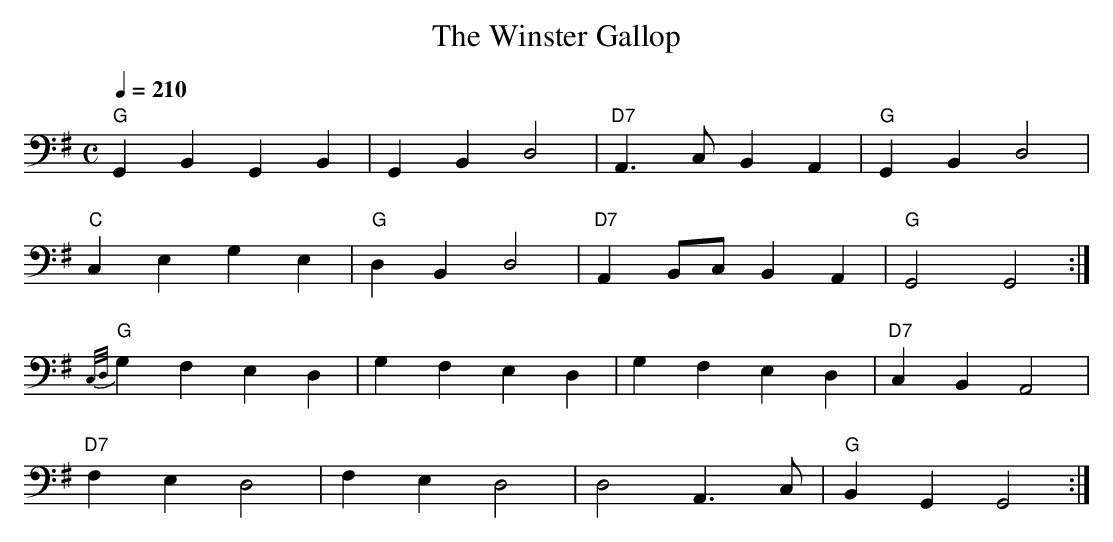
X:1
T: Winster Gallop, The
M: C
L: 1/4
Q: 210
K: Gmaj clef=bass middle=d
"G" GB GB | GB d2 | "D7" A>c BA | "G" GB d2 |
"C" c e g e | "G" d B d2 | "D7" AB/c/ BA | "G" G2 G2 :|
"G" {c/d/} gf ed | gf ed | gf ed | "D7" cB A2 |
"D7" fe d2 | fe d2 | d2 A>c | "G" B G G2 :|
